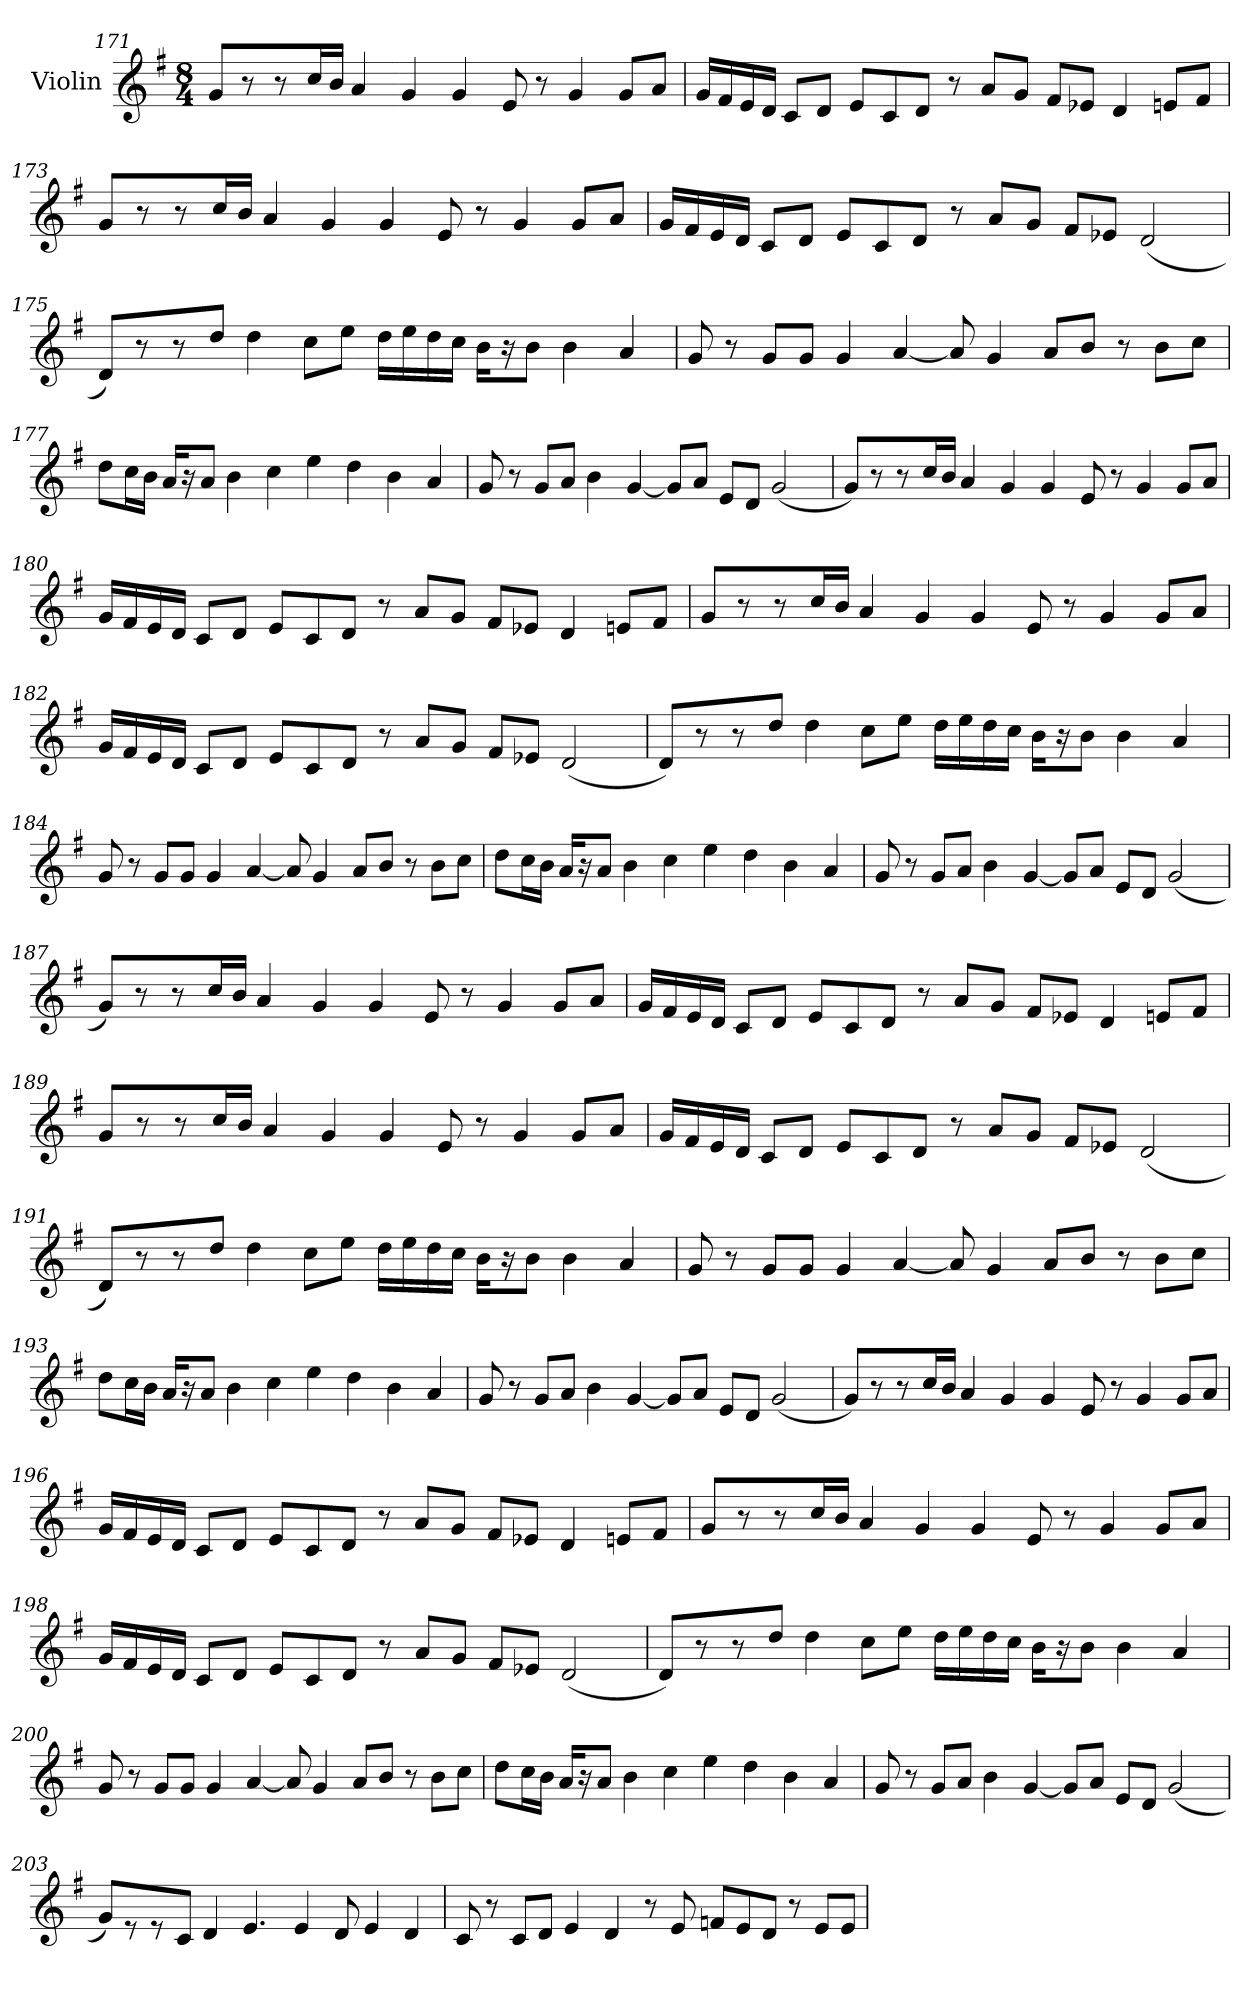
**kern
*part1
*staff1
*I"Violin
*clefG2
*k[f#]
*G:
*M8/4
=171
8g/L
8r
8r
16cc/L
16b/JJ
4a/
4g/
4g/
8e/
8r
4g/
8g/L
8a/J
!!LO:LB:g=z
=172
16g/LL
16f#/
16e/
16d/JJ
8c/L
8d/J
8e/L
8c/
8d/J
8r
8a/L
8g/J
8f#/L
8e-X/J
4d/
8en/L
8f#/J
=173
8g/L
8r
8r
16cc/L
16b/JJ
4a/
4g/
4g/
8e/
8r
4g/
8g/L
8a/J
!!LO:LB:g=z
=174
16g/LL
16f#/
16e/
16d/JJ
8c/L
8d/J
8e/L
8c/
8d/J
8r
8a/L
8g/J
8f#/L
8e-X/J
(<2d/
=175
8d/L)
8r
8r
8dd/J
4dd\
8cc\L
8ee\J
16dd\LL
16ee\
16dd\
16cc\JJ
16b\KL
16r
8b\J
4b\
4a/
!!LO:LB:g=z
=176
8g/
8r
8g/L
8g/J
4g/
[4a/
8a/]
4g/
8a/L
8b/J
8r
8b\L
8cc\J
=177
8dd\L
16cc\L
16b\JJ
16a/KL
16r
8a/J
4b\
4cc\
4ee\
4dd\
4b\
4a/
!!LO:PB:g=z
=178
8g/
8r
8g/L
8a/J
4b\
[4g/
8g/L]
8a/J
8e/L
8d/J
(<2g/
=179
8g/L)
8r
8r
16cc/L
16b/JJ
4a/
4g/
4g/
8e/
8r
4g/
8g/L
8a/J
!!LO:LB:g=z
=180
16g/LL
16f#/
16e/
16d/JJ
8c/L
8d/J
8e/L
8c/
8d/J
8r
8a/L
8g/J
8f#/L
8e-X/J
4d/
8en/L
8f#/J
=181
8g/L
8r
8r
16cc/L
16b/JJ
4a/
4g/
4g/
8e/
8r
4g/
8g/L
8a/J
!!LO:LB:g=z
=182
16g/LL
16f#/
16e/
16d/JJ
8c/L
8d/J
8e/L
8c/
8d/J
8r
8a/L
8g/J
8f#/L
8e-X/J
(<2d/
=183
8d/L)
8r
8r
8dd/J
4dd\
8cc\L
8ee\J
16dd\LL
16ee\
16dd\
16cc\JJ
16b\KL
16r
8b\J
4b\
4a/
!!LO:LB:g=z
=184
8g/
8r
8g/L
8g/J
4g/
[4a/
8a/]
4g/
8a/L
8b/J
8r
8b\L
8cc\J
=185
8dd\L
16cc\L
16b\JJ
16a/KL
16r
8a/J
4b\
4cc\
4ee\
4dd\
4b\
4a/
!!LO:LB:g=z
=186
8g/
8r
8g/L
8a/J
4b\
[4g/
8g/L]
8a/J
8e/L
8d/J
(<2g/
=187
8g/L)
8r
8r
16cc/L
16b/JJ
4a/
4g/
4g/
8e/
8r
4g/
8g/L
8a/J
!!LO:LB:g=z
=188
16g/LL
16f#/
16e/
16d/JJ
8c/L
8d/J
8e/L
8c/
8d/J
8r
8a/L
8g/J
8f#/L
8e-X/J
4d/
8en/L
8f#/J
=189
8g/L
8r
8r
16cc/L
16b/JJ
4a/
4g/
4g/
8e/
8r
4g/
8g/L
8a/J
!!LO:LB:g=z
=190
16g/LL
16f#/
16e/
16d/JJ
8c/L
8d/J
8e/L
8c/
8d/J
8r
8a/L
8g/J
8f#/L
8e-X/J
(<2d/
=191
8d/L)
8r
8r
8dd/J
4dd\
8cc\L
8ee\J
16dd\LL
16ee\
16dd\
16cc\JJ
16b\KL
16r
8b\J
4b\
4a/
!!LO:LB:g=z
=192
8g/
8r
8g/L
8g/J
4g/
[4a/
8a/]
4g/
8a/L
8b/J
8r
8b\L
8cc\J
=193
8dd\L
16cc\L
16b\JJ
16a/KL
16r
8a/J
4b\
4cc\
4ee\
4dd\
4b\
4a/
!!LO:PB:g=z
=194
8g/
8r
8g/L
8a/J
4b\
[4g/
8g/L]
8a/J
8e/L
8d/J
(<2g/
=195
8g/L)
8r
8r
16cc/L
16b/JJ
4a/
4g/
4g/
8e/
8r
4g/
8g/L
8a/J
!!LO:LB:g=z
=196
16g/LL
16f#/
16e/
16d/JJ
8c/L
8d/J
8e/L
8c/
8d/J
8r
8a/L
8g/J
8f#/L
8e-X/J
4d/
8en/L
8f#/J
=197
8g/L
8r
8r
16cc/L
16b/JJ
4a/
4g/
4g/
8e/
8r
4g/
8g/L
8a/J
!!LO:LB:g=z
=198
16g/LL
16f#/
16e/
16d/JJ
8c/L
8d/J
8e/L
8c/
8d/J
8r
8a/L
8g/J
8f#/L
8e-X/J
(<2d/
=199
8d/L)
8r
8r
8dd/J
4dd\
8cc\L
8ee\J
16dd\LL
16ee\
16dd\
16cc\JJ
16b\KL
16r
8b\J
4b\
4a/
!!LO:LB:g=z
=200
8g/
8r
8g/L
8g/J
4g/
[4a/
8a/]
4g/
8a/L
8b/J
8r
8b\L
8cc\J
=201
8dd\L
16cc\L
16b\JJ
16a/KL
16r
8a/J
4b\
4cc\
4ee\
4dd\
4b\
4a/
!!LO:LB:g=z
=202
8g/
8r
8g/L
8a/J
4b\
[4g/
8g/L]
8a/J
8e/L
8d/J
(<2g/
=203
8g/L)
8r
8r
8c/J
4d/
4.e/
4e/
8d/
4e/
4d/
!!LO:LB:g=z
=204
8c/
8r
8c/L
8d/J
4e/
4d/
8r
8e/
8fn/L
8e/
8d/J
8r
8e/L
8e/J
=
*-
